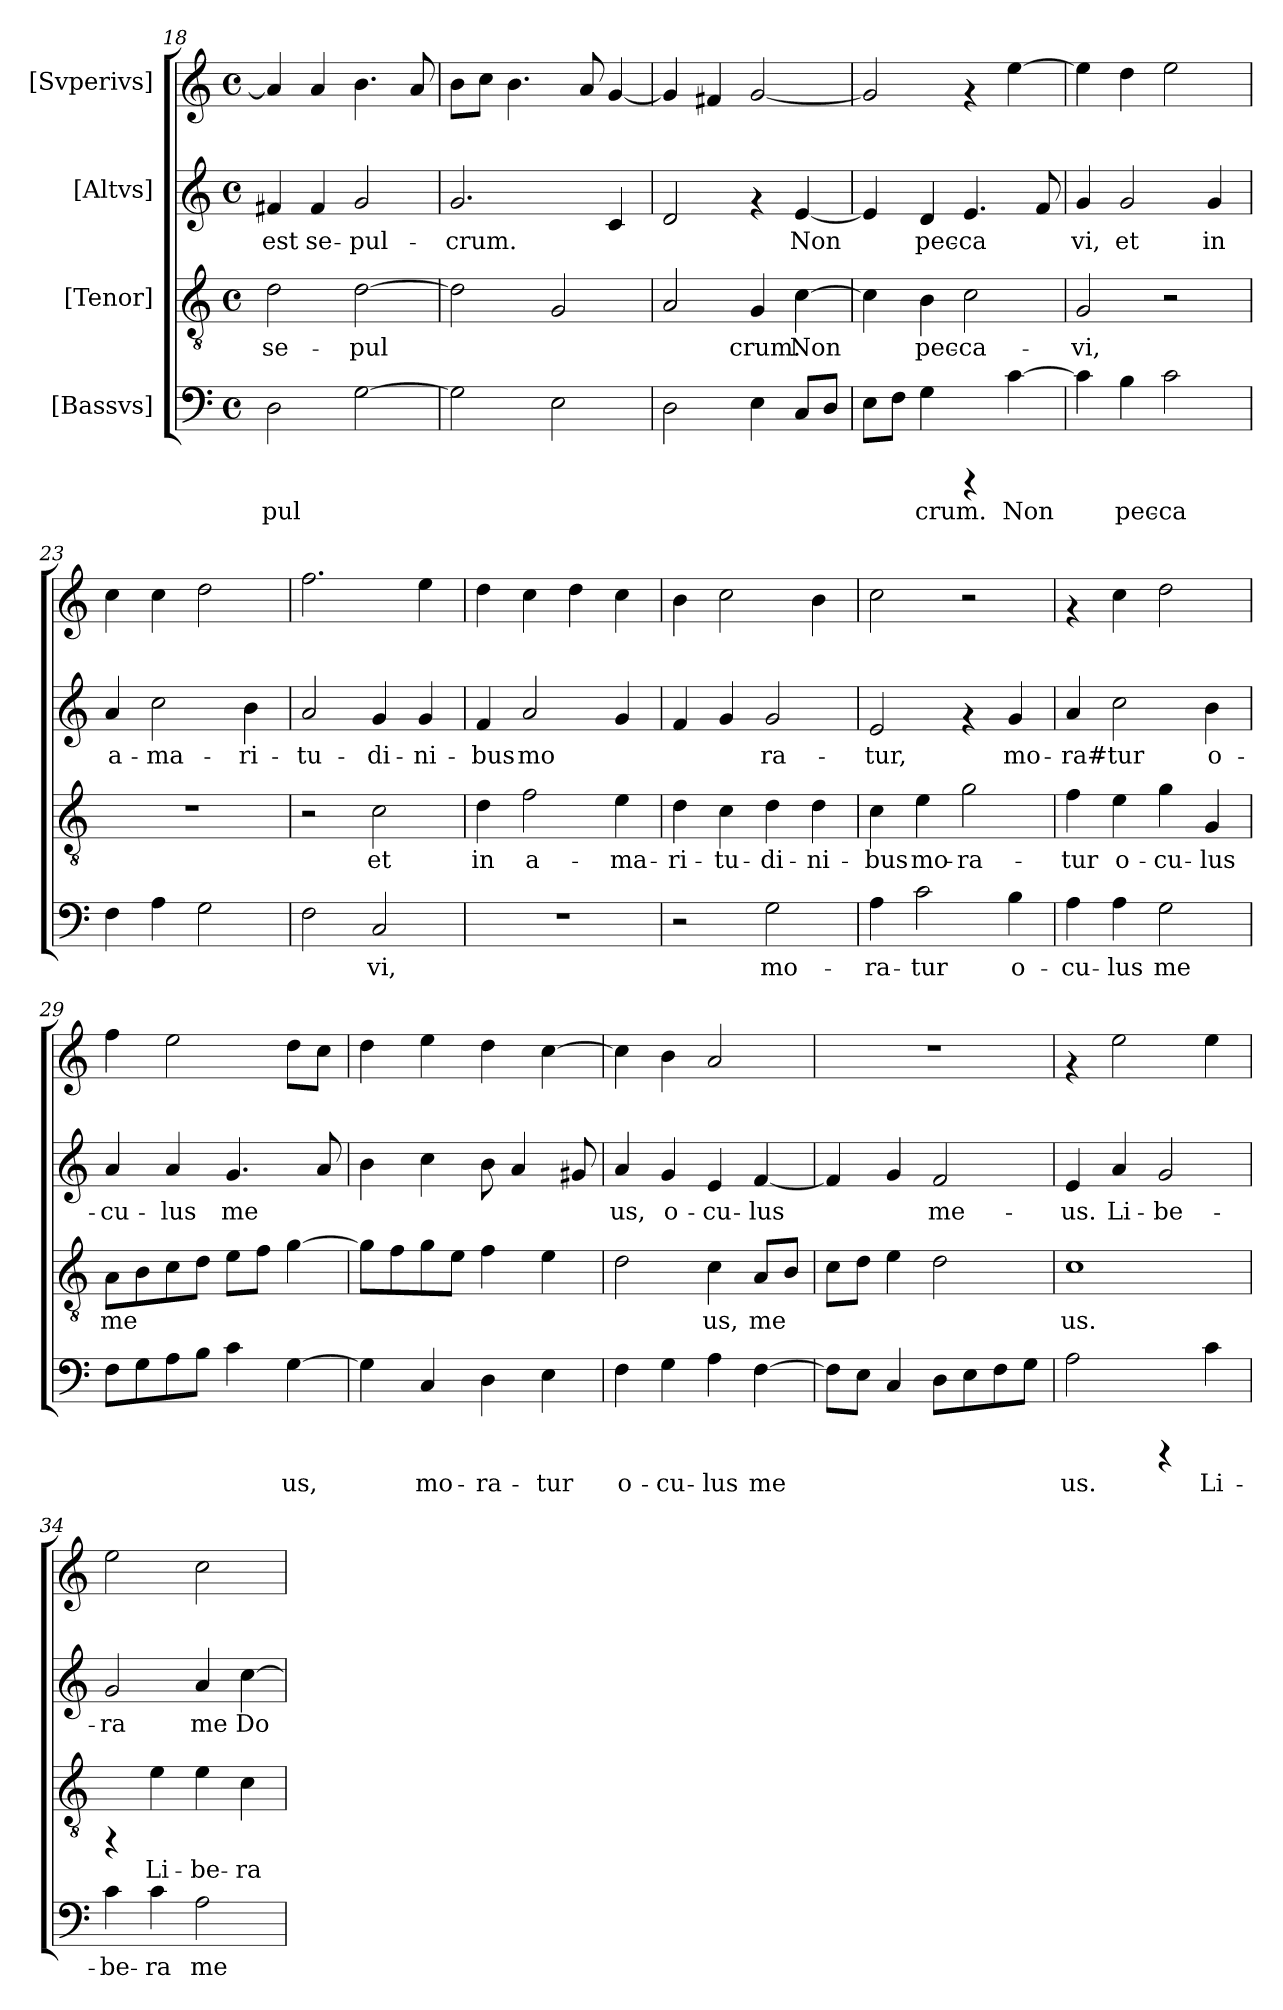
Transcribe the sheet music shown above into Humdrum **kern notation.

**kern	**text	**kern	**text	**kern	**text	**kern
*part4	*part4	*part3	*part3	*part2	*part2	*part1
*staff4	*staff4	*staff3	*staff3	*staff2	*staff2	*staff1
*I"[Bassvs]	*	*I"[Tenor]	*	*I"[Altvs]	*	*I"[Svperivs]
*clefF4	*	*clefGv2	*	*clefG2	*	*clefG2
*k[]	*	*k[]	*	*k[]	*	*k[]
*C:	*	*C:	*	*C:	*	*C:
*M4/4	*	*M4/4	*	*M4/4	*	*M4/4
*met(c)	*	*met(c)	*	*met(c)	*	*met(c)
=18	=18	=18	=18	=18	=18	=18
!	!LO:LY:b:cj	!	!LO:LY:b:cj	!	!LO:LY:b:cj	!
2D\	-pul-	2d\	se-	4f#/	-est	4a/]
!	!	!	!	!	!LO:LY:b:cj	!
.	.	.	.	4f#/	se-	4a/
!	!LO:LY:b:cj	!	!LO:LY:b:cj	!	!LO:LY:b:cj	!
[>2G\	--	[>2d\	-pul-	2g/	-pul-	4.b\
.	.	.	.	.	.	8a/
!!LO:PB:g=z
=19	=19	=19	=19	=19	=19	=19
!	!LO:LY:b:cj	!	!LO:LY:b:cj	!	!LO:LY:b:cj	!
2G\]	--	2d\]	--	2.g/	-crum.	8b\L
.	.	.	.	.	.	8cc\J
.	.	.	.	.	.	4.b\
!	!LO:LY:b:cj	!	!LO:LY:b:cj	!	!	!
2E\	--	2G/	--	.	.	.
.	.	.	.	.	.	8a/
!	!	!	!	!	!LO:LY:b:cj	!
.	.	.	.	4c/	.	[<4g/
=20	=20	=20	=20	=20	=20	=20
!	!LO:LY:b:cj	!	!LO:LY:b:cj	!	!LO:LY:b:cj	!
2D\	--	2A/	--	2d/	.	4g/]
.	.	.	.	.	.	4f#/
!	!LO:LY:b:cj	!	!LO:LY:b:cj	!	!	!
4E\	--	4G/	-crum.	4rf	.	[<2g/
!	!LO:LY:b:cj	!	!LO:LY:b:cj	!	!LO:LY:b:cj	!
8C/L	--	[>4c\	Non	[<4e/	Non	.
!	!LO:LY:b:cj	!	!	!	!	!
8D/J	--	.	.	.	.	.
=21	=21	=21	=21	=21	=21	=21
!	!LO:LY:b:cj	!	!LO:LY:b:cj	!	!LO:LY:b:cj	!
8E\L	--	4c\]	.	4e/]	.	2g/]
!	!LO:LY:b:cj	!	!	!	!	!
8F\J	--	.	.	.	.	.
!	!LO:LY:b:cj	!	!LO:LY:b:cj	!	!LO:LY:b:cj	!
4G\	-crum.	4B\	pec-	4d/	pec-	.
!	!	!	!LO:LY:b:cj	!	!LO:LY:b:cj	!
4rCCC	.	2c\	-ca-	4.e/	-ca-	4rf
!	!LO:LY:b:cj	!	!	!	!	!
[>4c\	Non	.	.	.	.	[>4ee\
!	!	!	!	!	!LO:LY:b:cj	!
.	.	.	.	8f/	--	.
=22	=22	=22	=22	=22	=22	=22
!	!LO:LY:b:cj	!	!LO:LY:b:cj	!	!LO:LY:b:cj	!
4c\]	.	2G/	-vi,	4g/	-vi,	4ee\]
!	!LO:LY:b:cj	!	!	!	!LO:LY:b:cj	!
4B\	pec-	.	.	2g/	et	4dd\
!	!LO:LY:b:cj	!	!	!	!	!
2c\	-ca-	2r	.	.	.	2ee\
!	!	!	!	!	!LO:LY:b:cj	!
.	.	.	.	4g/	in	.
=23	=23	=23	=23	=23	=23	=23
!	!LO:LY:b:cj	!	!	!	!LO:LY:b:cj	!
4F\	--	1r	.	4a/	a-	4cc\
!	!LO:LY:b:cj	!	!	!	!LO:LY:b:cj	!
4A\	--	.	.	2cc\	-ma-	4cc\
!	!LO:LY:b:cj	!	!	!	!	!
2G\	--	.	.	.	.	2dd\
!	!	!	!	!	!LO:LY:b:cj	!
.	.	.	.	4b\	-ri-	.
=24	=24	=24	=24	=24	=24	=24
!	!LO:LY:b:cj	!	!	!	!LO:LY:b:cj	!
2F\	--	2r	.	2a/	-tu-	2.ff\
!	!LO:LY:b:cj	!	!LO:LY:b:cj	!	!LO:LY:b:cj	!
2C/	-vi,	2c\	et	4g/	-di-	.
!	!	!	!	!	!LO:LY:b:cj	!
.	.	.	.	4g/	-ni-	4ee\
=25	=25	=25	=25	=25	=25	=25
!	!	!	!LO:LY:b:cj	!	!LO:LY:b:cj	!
1r	.	4d\	in	4f/	-bus	4dd\
!	!	!	!LO:LY:b:cj	!	!LO:LY:b:cj	!
.	.	2f\	a-	2a/	mo-	4cc\
.	.	.	.	.	.	4dd\
!	!	!	!LO:LY:b:cj	!	!LO:LY:b:cj	!
.	.	4e\	-ma-	4g/	--	4cc\
!!LO:LB:g=z
=26	=26	=26	=26	=26	=26	=26
!	!	!	!LO:LY:b:cj	!	!LO:LY:b:cj	!
2r	.	4d\	-ri-	4f/	--	4b\
!	!	!	!LO:LY:b:cj	!	!LO:LY:b:cj	!
.	.	4c\	-tu-	4g/	--	2cc\
!	!LO:LY:b:cj	!	!LO:LY:b:cj	!	!LO:LY:b:cj	!
2G\	mo-	4d\	-di-	2g/	-ra-	.
!	!	!	!LO:LY:b:cj	!	!	!
.	.	4d\	-ni-	.	.	4b\
=27	=27	=27	=27	=27	=27	=27
!	!LO:LY:b:cj	!	!LO:LY:b:cj	!	!LO:LY:b:cj	!
4A\	-ra-	4c\	-bus	2e/	-tur,	2cc\
!	!LO:LY:b:cj	!	!LO:LY:b:cj	!	!	!
2c\	-tur	4e\	mo-	.	.	.
!	!	!	!LO:LY:b:cj	!	!	!
.	.	2g\	-ra-	4rf	.	2r
!	!LO:LY:b:cj	!	!	!	!LO:LY:b:cj	!
4B\	o-	.	.	4g/	mo-	.
=28	=28	=28	=28	=28	=28	=28
!	!LO:LY:b:cj	!	!LO:LY:b:cj	!	!LO:LY:b:cj	!
4A\	-cu-	4f\	-tur	4a/	-ra#-	4rf
!	!LO:LY:b:cj	!	!LO:LY:b:cj	!	!LO:LY:b:cj	!
4A\	-lus	4e\	o-	2cc\	-tur	4cc\
!	!LO:LY:b:cj	!	!LO:LY:b:cj	!	!	!
2G\	me-	4g\	-cu-	.	.	2dd\
!	!	!	!LO:LY:b:cj	!	!LO:LY:b:cj	!
.	.	4G/	-lus	4b\	o-	.
=29	=29	=29	=29	=29	=29	=29
!	!LO:LY:b:cj	!	!LO:LY:b:cj	!	!LO:LY:b:cj	!
8F\L	--	8A\L	me-	4a/	-cu-	4ff\
!	!LO:LY:b:cj	!	!LO:LY:b:cj	!	!	!
8G\	--	8B\	--	.	.	.
!	!LO:LY:b:cj	!	!LO:LY:b:cj	!	!LO:LY:b:cj	!
8A\	--	8c\	--	4a/	-lus	2ee\
!	!LO:LY:b:cj	!	!LO:LY:b:cj	!	!	!
8B\J	--	8d\J	--	.	.	.
!	!LO:LY:b:cj	!	!LO:LY:b:cj	!	!LO:LY:b:cj	!
4c\	--	8e\L	--	4.g/	me-	.
!	!	!	!LO:LY:b:cj	!	!	!
.	.	8f\J	--	.	.	.
!	!LO:LY:b:cj	!	!LO:LY:b:cj	!	!	!
[>4G\	-us,	[>4g\	--	.	.	8dd\L
!	!	!	!	!	!LO:LY:b:cj	!
.	.	.	.	8a/	--	8cc\J
=30	=30	=30	=30	=30	=30	=30
!	!LO:LY:b:cj	!	!LO:LY:b:cj	!	!LO:LY:b:cj	!
4G\]	.	8g\L]	--	4b\	--	4dd\
!	!	!	!LO:LY:b:cj	!	!	!
.	.	8f\	--	.	.	.
!	!LO:LY:b:cj	!	!LO:LY:b:cj	!	!LO:LY:b:cj	!
4C/	mo-	8g\	--	4cc\	--	4ee\
!	!	!	!LO:LY:b:cj	!	!	!
.	.	8e\J	--	.	.	.
!	!LO:LY:b:cj	!	!LO:LY:b:cj	!	!LO:LY:b:cj	!
4D\	-ra-	4f\	--	8b\	--	4dd\
!	!	!	!	!	!LO:LY:b:cj	!
.	.	.	.	4a/	--	.
!	!LO:LY:b:cj	!	!LO:LY:b:cj	!	!	!
4E\	-tur	4e\	--	.	.	[>4cc\
!	!	!	!	!	!LO:LY:b:cj	!
.	.	.	.	8g#/	--	.
=31	=31	=31	=31	=31	=31	=31
!	!LO:LY:b:cj	!	!LO:LY:b:cj	!	!LO:LY:b:cj	!
4F\	o-	2d\	--	4a/	-us,	4cc\]
!	!LO:LY:b:cj	!	!	!	!LO:LY:b:cj	!
4G\	-cu-	.	.	4g/	o-	4b\
!	!LO:LY:b:cj	!	!LO:LY:b:cj	!	!LO:LY:b:cj	!
4A\	-lus	4c\	-us,	4e/	-cu-	2a/
!	!LO:LY:b:cj	!	!LO:LY:b:cj	!	!LO:LY:b:cj	!
[<4F\	me-	8A/L	me-	[<4f/	-lus	.
!	!	!	!LO:LY:b:cj	!	!	!
.	.	8B/J	--	.	.	.
!!LO:PB:g=z
=32	=32	=32	=32	=32	=32	=32
!	!LO:LY:b:cj	!	!LO:LY:b:cj	!	!LO:LY:b:cj	!
8F\L]	--	8c\L	--	4f/]	.	1r
!	!LO:LY:b:cj	!	!LO:LY:b:cj	!	!	!
8E\J	--	8d\J	--	.	.	.
!	!LO:LY:b:cj	!	!LO:LY:b:cj	!	!LO:LY:b:cj	!
4C/	--	4e\	--	4g/	.	.
!	!LO:LY:b:cj	!	!LO:LY:b:cj	!	!LO:LY:b:cj	!
8D\L	--	2d\	--	2f/	me-	.
!	!LO:LY:b:cj	!	!	!	!	!
8E\	--	.	.	.	.	.
!	!LO:LY:b:cj	!	!	!	!	!
8F\	--	.	.	.	.	.
!	!LO:LY:b:cj	!	!	!	!	!
8G\J	--	.	.	.	.	.
=33	=33	=33	=33	=33	=33	=33
!	!LO:LY:b:cj	!	!LO:LY:b:cj	!	!LO:LY:b:cj	!
2A\	-us.	1c	-us.	4e/	-us.	4rf
!	!	!	!	!	!LO:LY:b:cj	!
.	.	.	.	4a/	Li-	2ee\
!	!	!	!	!	!LO:LY:b:cj	!
4rCCC	.	.	.	2g/	-be-	.
!	!LO:LY:b:cj	!	!	!	!	!
4c\	Li-	.	.	.	.	4ee\
=34	=34	=34	=34	=34	=34	=34
!	!LO:LY:b:cj	!	!	!	!LO:LY:b:cj	!
4c\	-be-	4rFF	.	2g/	-ra	2ee\
!	!LO:LY:b:cj	!	!LO:LY:b:cj	!	!	!
4c\	-ra	4e\	Li-	.	.	.
!	!LO:LY:b:cj	!	!LO:LY:b:cj	!	!LO:LY:b:cj	!
2A\	me	4e\	-be-	4a/	me	2cc\
!	!	!	!LO:LY:b:cj	!	!LO:LY:b:cj	!
.	.	4c\	-ra	[>4cc\	Do-	.
=	=	=	=	=	=	=
*-	*-	*-	*-	*-	*-	*-
